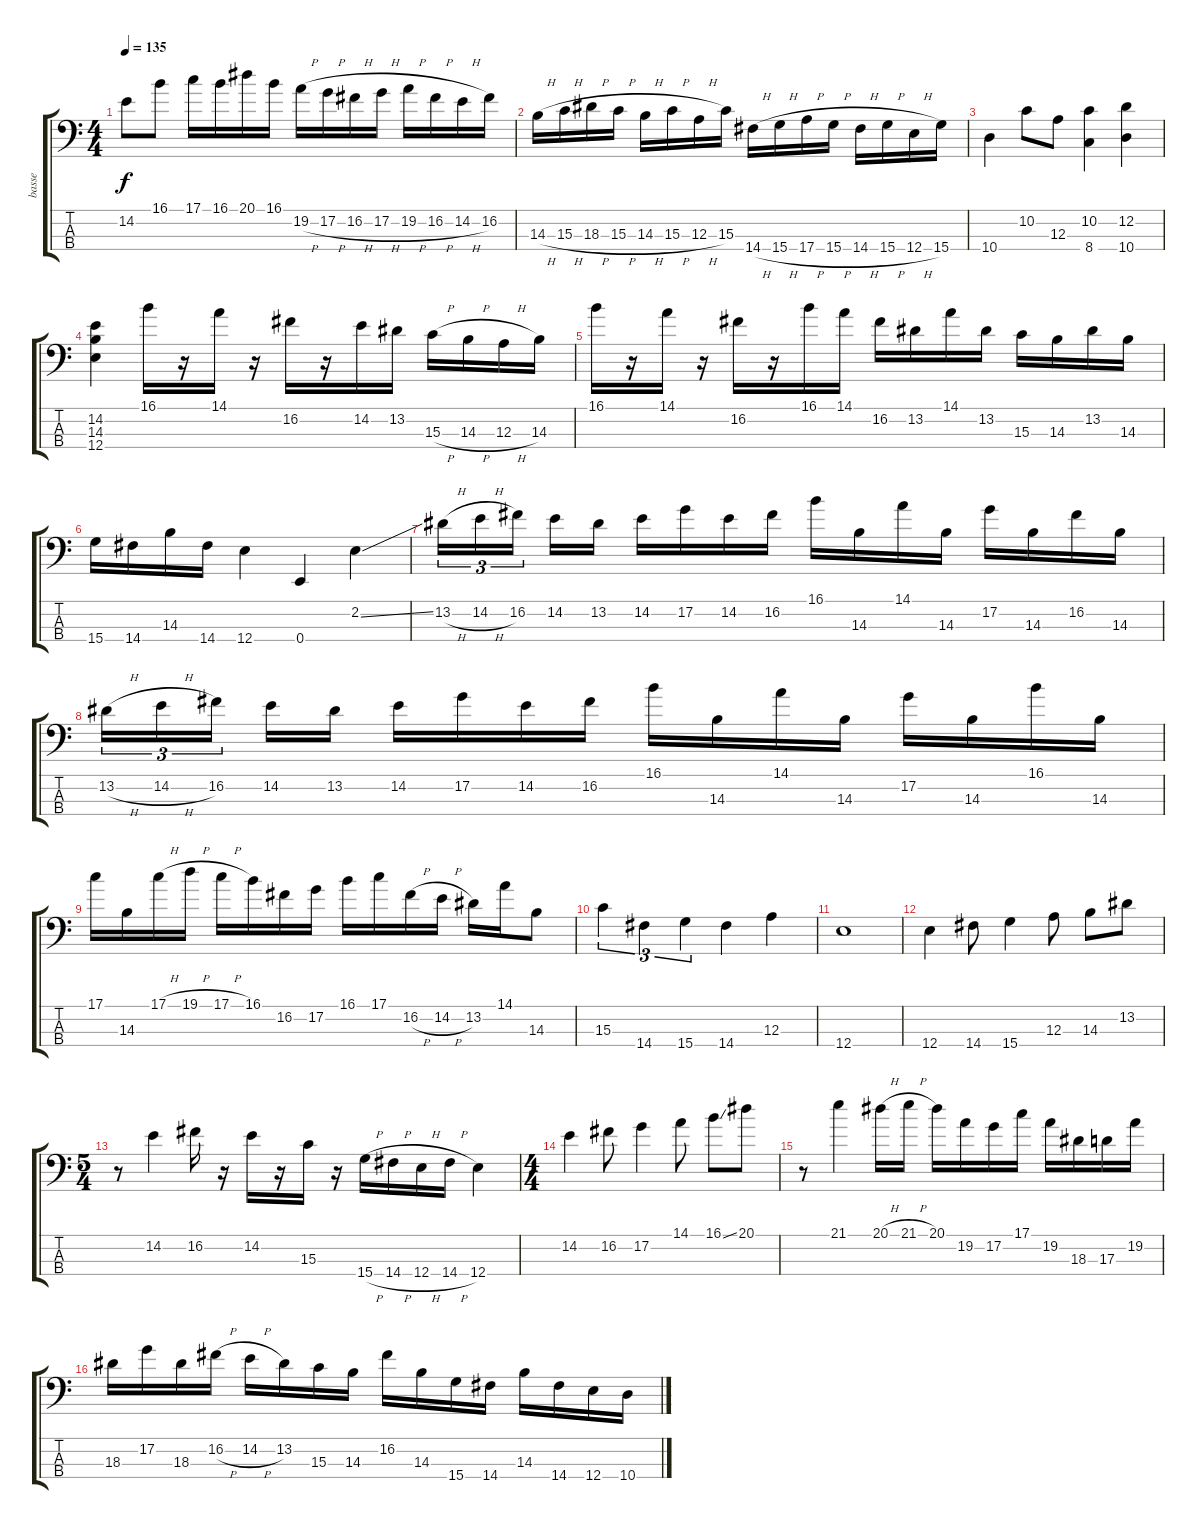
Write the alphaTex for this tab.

\track ("basse" "basse") {instrument electricbassfinger}
\staff {score tabs}
\tuning (G2 D2 A1 E1) {hide}
\ts (4 4)
\tempo 135
\clef f4
\ks c
14.2.8{dy f} 16.1.8 17.1.16 16.1.16 20.1.16 16.1.16 19.2{h}.16 17.2{h}.16 16.2{h}.16 17.2{h}.16 19.2{h}.16 16.2{h}.16 14.2{h}.16 16.2.16 |
14.3{h}.16 15.3{h}.16 18.3{h}.16 15.3{h}.16 14.3{h}.16 15.3{h}.16 12.3{h}.16 15.3.16 14.4{h}.16 15.4{h}.16 17.4{h}.16 15.4{h}.16 14.4{h}.16 15.4{h}.16 12.4{h}.16 15.4.16 |
10.4.4 10.2.8 12.3.8 (10.2 8.4).4 (12.2 10.4).4 |
(14.2 14.3 12.4).4 16.1.16 r.16 14.1.16 r.16 16.2.16 r.16 14.2.16 13.2.16 15.3{h}.16 14.3{h}.16 12.3{h}.16 14.3.16 |
16.1.16 r.16 14.1.16 r.16 16.2.16 r.16 16.1.16 14.1.16 16.2.16 13.2.16 14.1.16 13.2.16 15.3.16 14.3.16 13.2.16 14.3.16 |
15.4.16 14.4.16 14.3.16 14.4.16 12.4.4 0.4.4 2.2{ss}.4 |
13.2{h}.16{tu (3 2)} 14.2{h}.16{tu (3 2)} 16.2.16{tu (3 2)} 14.2.16 13.2.16 14.2.16 17.2.16 14.2.16 16.2.16 16.1.16 14.3.16 14.1.16 14.3.16 17.2.16 14.3.16 16.2.16 14.3.16 |
13.2{h}.16{tu (3 2)} 14.2{h}.16{tu (3 2)} 16.2.16{tu (3 2)} 14.2.16 13.2.16 14.2.16 17.2.16 14.2.16 16.2.16 16.1.16 14.3.16 14.1.16 14.3.16 17.2.16 14.3.16 16.1.16 14.3.16 |
17.1.16 14.3.16 17.1{h}.16 19.1{h}.16 17.1{h}.16 16.1.16 16.2.16 17.2.16 16.1.16 17.1.16 16.2{h}.16 14.2{h}.16 13.2.16 14.1.16 14.3.8 |
15.3.4{tu (3 2)} 14.4.4{tu (3 2)} 15.4.4{tu (3 2)} 14.4.4 12.3.4 |
12.4.1 |
12.4.4 14.4.8 15.4.4 12.3.8 14.3.8 13.2.8 |
\ts (5 4)
r.8 14.2.4 16.2.16 r.16 14.2.16 r.16 15.3.16 r.16 15.4{h}.16 14.4{h}.16 12.4{h}.16 14.4{h}.16 12.4.4 |
\ts (4 4)
14.2.4 16.2.8 17.2.4 14.1.8 16.1{ss}.8 20.1.8 |
r.8 21.1.4 20.1{h}.16 21.1{h}.16 20.1.16 19.2.16 17.2.16 17.1.16 19.2.16 18.3.16 17.3.16 19.2.16 |
18.3.16 17.2.16 18.3.16 16.2{h}.16 14.2{h}.16 13.2.16 15.3.16 14.3.16 16.2.16 14.3.16 15.4.16 14.4.16 14.3.16 14.4.16 12.4.16 10.4{h}.16
